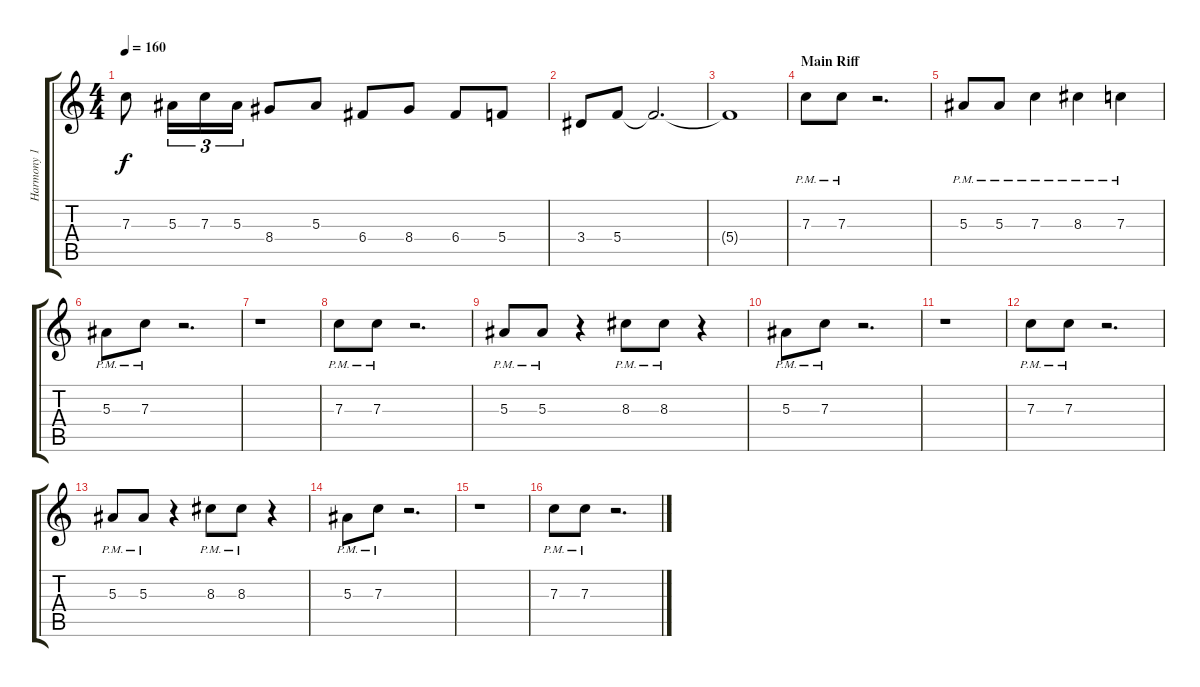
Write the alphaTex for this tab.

\track ("Harmony 1" "Harmony 1") {instrument overdrivenguitar}
\staff {score tabs}
\tuning (D4 A3 F3 C3 G2 C2) {hide}
\ts (4 4)
\tempo 160
\clef g2
\ks aminor
7.3.8{dy f} 5.3.16{tu (3 2)} 7.3.16{tu (3 2)} 5.3.16{tu (3 2)} 8.4.8 5.3.8 6.4.8 8.4.8 6.4.8 5.4.8 |
3.4.8 5.4.8 5.4{t}.2{d} |
5.4{t}.1 |
\section ("" "Main Riff")
7.3{pm}.8 7.3{pm}.8 r.2{d} |
5.3{pm}.8 5.3{pm}.8 7.3{pm}.4 8.3{pm}.4 7.3{pm}.4 |
5.3{pm}.8 7.3{pm}.8 r.2{d} |
r.1 |
7.3{pm}.8 7.3{pm}.8 r.2{d} |
5.3{pm}.8 5.3{pm}.8 r.4 8.3{pm}.8 8.3{pm}.8 r.4 |
5.3{pm}.8 7.3{pm}.8 r.2{d} |
r.1 |
7.3{pm}.8 7.3{pm}.8 r.2{d} |
5.3{pm}.8 5.3{pm}.8 r.4 8.3{pm}.8 8.3{pm}.8 r.4 |
5.3{pm}.8 7.3{pm}.8 r.2{d} |
r.1 |
7.3{pm}.8 7.3{pm}.8 r.2{d}
